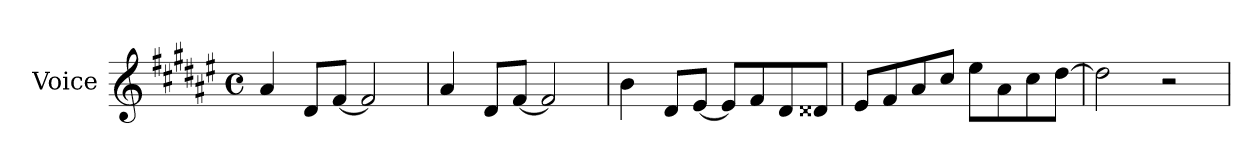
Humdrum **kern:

**kern
*part1
*staff1
*I"Voice
*I'Voice
*clefG2
*k[f#c#g#d#a#e#]
*M4/4
*met(c)
=1
4a#/
8d#/L
[<8f#/J
2f#/]
=2
4a#/
8d#/L
[<8f#/J
2f#/]
=3
4b\
8d#/L
[<8e#/J
8e#/L]
8f#/
8d#/
8d##X/J
=4
8e#/L
8f#/
8a#/
8cc#/J
8ee#\L
8a#\
8cc#\
[>8dd#\J
=5
2dd#\]
2rcc
=
*-
